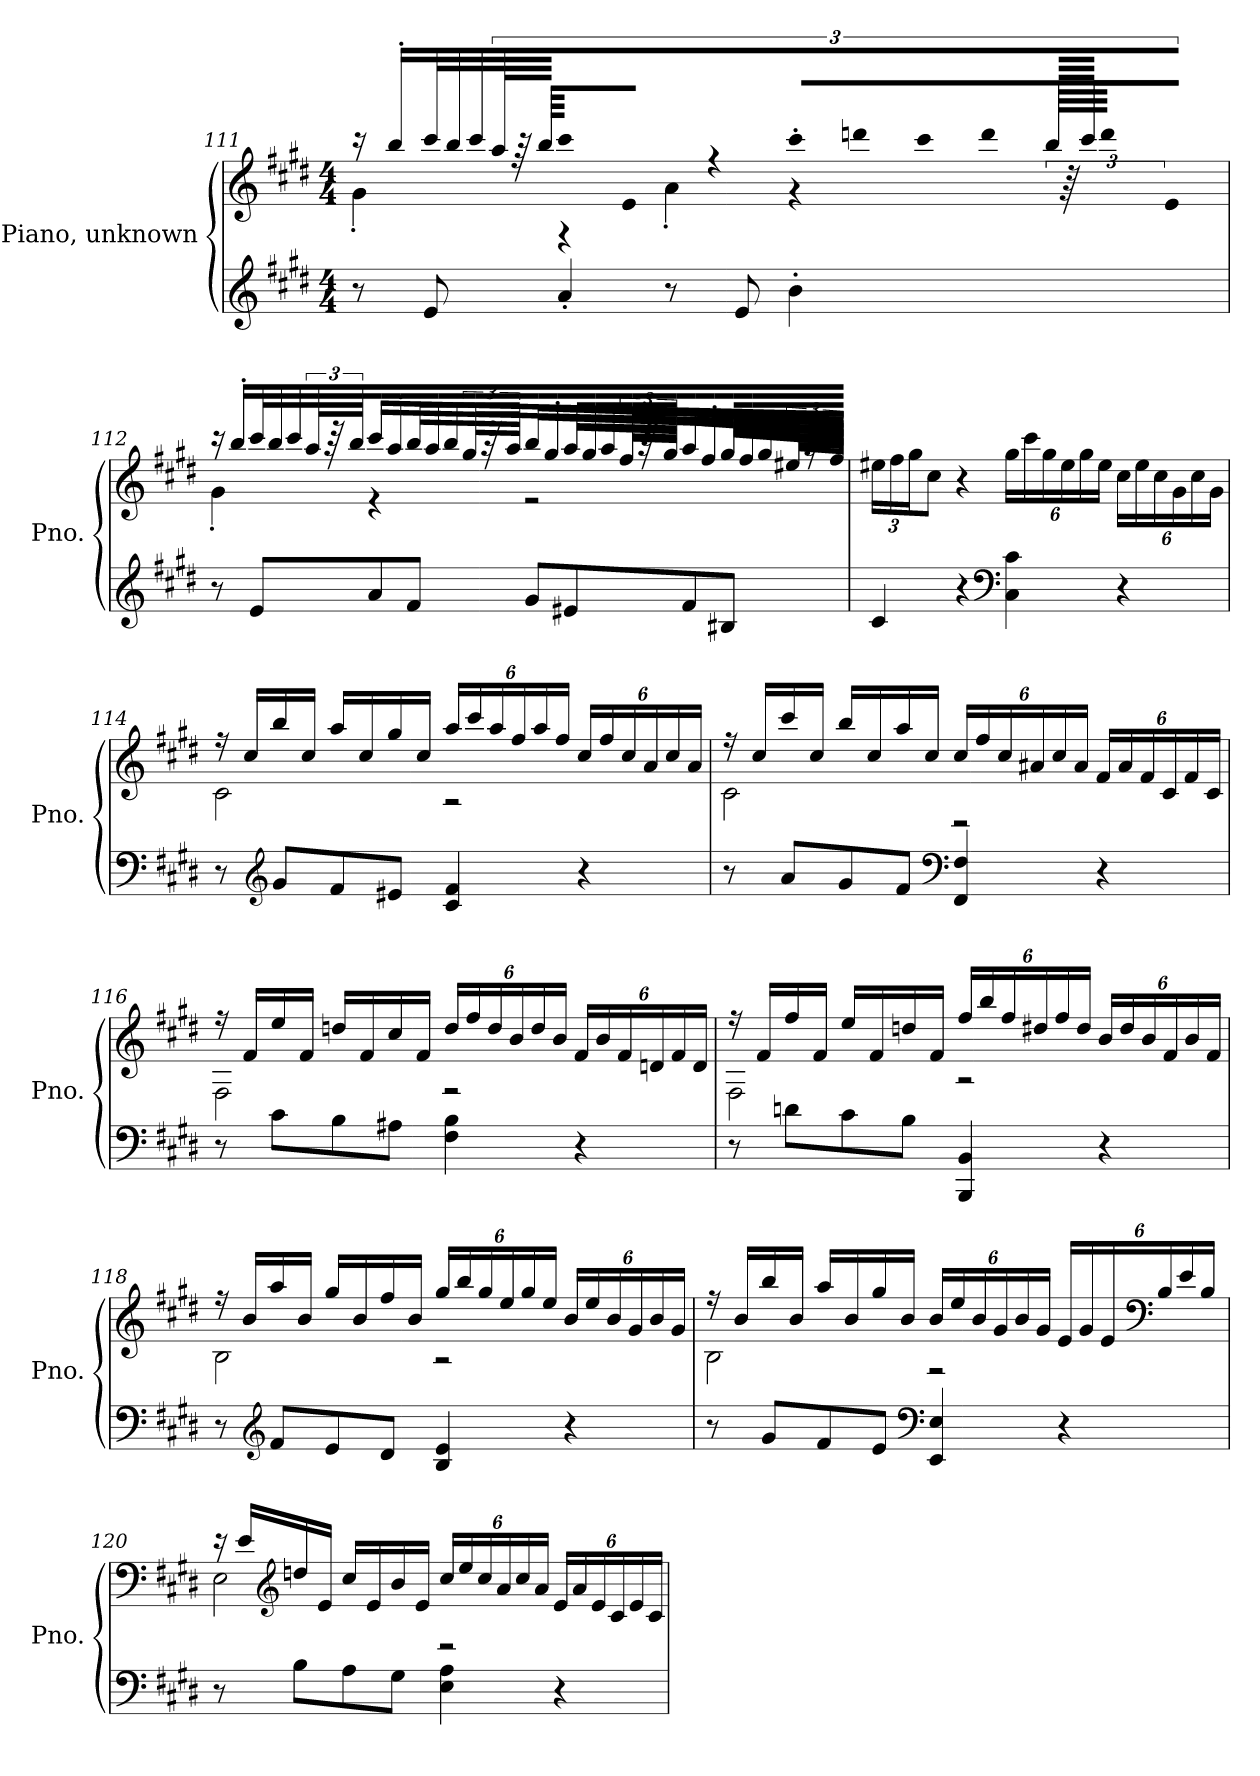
**kern	**kern
*part1	*part1
*staff2	*staff1
*I"Piano, unknown	*
*I'Pno.	*
!!LO:LB:g=z
*clefG2	*clefG2
*k[f#c#g#d#]	*k[f#c#g#d#]
*M4/4	*M4/4
=111	=111
*	*^
8r	16r	4g#'\
.	16bb'/LL	.
8e/	32ccc#/L	.
.	32bb/	.
.	32ccc#/	.
.	96aa/JJJk	.
.	96r	.
.	96bb/KKKL	.
4a'/	8ccc#/	4r
.	8e/J	.
8r	16r	4a'\
.	16ccc#'/LL	.
8e/	32dddn/L	.
.	32ccc#/	.
.	32ddd/	.
.	96bb/JJJk	.
.	96r	.
.	96ccc#/KKKL	.
4b'\	8ddd/	4r
.	8e/J	.
!!LO:LB:g=z	!!
=112	=112	=112
8r	16r	4g#'\
.	16bb'/LL	.
8e/L	32ccc#/L	.
.	32bb/	.
.	32ccc#/	.
.	96aa/JJJk	.
.	96r	.
.	96bb/	.
8a/	16ccc#/LL	4r
.	16aa'/	.
8f#/J	32bb/L	.
.	32aa/	.
.	32bb/	.
.	96gg#/JJJk	.
.	96r	.
.	96aa/	.
8g#/L	16bb/LL	2r
.	16gg#'/	.
8e#X/	32aa/L	.
.	32gg#/	.
.	32aa/	.
.	96ff#/JJJk	.
.	96r	.
.	96gg#/	.
8f#/	16aa/LL	.
.	16ff#'/	.
8B#X/J	32gg#/L	.
.	32ff#/	.
.	32gg#/	.
.	96ee#X/JJJk	.
.	96r	.
.	96ff#/	.
*	*v	*v
!!LO:PB:g=z
=113	=113
*	*Xbrackettup
4c#/	24ee#X\LL
.	24ff#\
.	24gg#\J
.	8cc#\J
4r	4r
*clefF4	*
4C#\ 4c#\	24gg#\LL
.	24ccc#\
.	24gg#\
.	24ee#\
.	24gg#\
.	24ee#\JJ
4r	24cc#\LL
.	24ee#\
.	24cc#\
.	24g#\
.	24cc#\
.	24g#\JJ
=114	=114
*	*^
8r	16r	2c#\
.	16cc#/LL	.
*clefG2	*	*
8g#/L	16bb/	.
.	16cc#/JJ	.
8f#/	16aa/LL	.
.	16cc#/	.
8e#X/J	16gg#/	.
.	16cc#/JJ	.
4c#/ 4f#/	24aa/LL	2r
.	24ccc#/	.
.	24aa/	.
.	24ff#/	.
.	24aa/	.
.	24ff#/JJ	.
4r	24cc#/LL	.
.	24ff#/	.
.	24cc#/	.
.	24a/	.
.	24cc#/	.
.	24a/JJ	.
!!LO:LB:g=z	!!
=115	=115	=115
8r	16r	2c#\
.	16cc#/LL	.
8a/L	16ccc#/	.
.	16cc#/JJ	.
8g#/	16bb/LL	.
.	16cc#/	.
8f#/J	16aa/	.
.	16cc#/JJ	.
*clefF4	*	*
4FF#/ 4F#/	24cc#/LL	2r
.	24ff#/	.
.	24cc#/	.
.	24a#X/	.
.	24cc#/	.
.	24a#/JJ	.
4r	24f#/LL	.
.	24a#/	.
.	24f#/	.
.	24c#/	.
.	24f#/	.
.	24c#/JJ	.
=116	=116	=116
8r	16r	2F#\
.	16f#/LL	.
8c#\L	16ee/	.
.	16f#/JJ	.
8B\	16ddn/LL	.
.	16f#/	.
8A#X\J	16cc#/	.
.	16f#/JJ	.
4F#\ 4B\	24dd/LL	2r
.	24ff#/	.
.	24dd/	.
.	24b/	.
.	24dd/	.
.	24b/JJ	.
4r	24f#/LL	.
.	24b/	.
.	24f#/	.
.	24dn/	.
.	24f#/	.
.	24d/JJ	.
!!LO:LB:g=z	!!
=117	=117	=117
8r	16r	2F#\
.	16f#/LL	.
8dn\L	16ff#/	.
.	16f#/JJ	.
8c#\	16ee/LL	.
.	16f#/	.
8B\J	16ddn/	.
.	16f#/JJ	.
4BBB/ 4BB/	24ff#/LL	2r
.	24bb/	.
.	24ff#/	.
.	24dd#X/	.
.	24ff#/	.
.	24dd#/JJ	.
4r	24b/LL	.
.	24dd#/	.
.	24b/	.
.	24f#/	.
.	24b/	.
.	24f#/JJ	.
=118	=118	=118
8r	16r	2B\
.	16b/LL	.
*clefG2	*	*
8f#/L	16aa/	.
.	16b/JJ	.
8e/	16gg#/LL	.
.	16b/	.
8d#/J	16ff#/	.
.	16b/JJ	.
4B/ 4e/	24gg#/LL	2r
.	24bb/	.
.	24gg#/	.
.	24ee/	.
.	24gg#/	.
.	24ee/JJ	.
4r	24b/LL	.
.	24ee/	.
.	24b/	.
.	24g#/	.
.	24b/	.
.	24g#/JJ	.
!!LO:LB:g=z	!!
=119	=119	=119
8r	16r	2B\
.	16b/LL	.
8g#/L	16bb/	.
.	16b/JJ	.
8f#/	16aa/LL	.
.	16b/	.
8e/J	16gg#/	.
.	16b/JJ	.
*clefF4	*	*
4EE/ 4E/	24b/LL	2r
.	24ee/	.
.	24b/	.
.	24g#/	.
.	24b/	.
.	24g#/JJ	.
4r	24e/LL	.
.	24g#/	.
.	24e/	.
*	*clefF4	*
.	24B/	.
.	24e/	.
.	24B/JJ	.
=120	=120	=120
8r	16r	2E\
.	16e/LL	.
*	*clefG2	*
8B\L	16ddn/	.
.	16e/JJ	.
8A\	16cc#/LL	.
.	16e/	.
8G#\J	16b/	.
.	16e/JJ	.
4E\ 4A\	24cc#/LL	2r
.	24ee/	.
.	24cc#/	.
.	24a/	.
.	24cc#/	.
.	24a/JJ	.
4r	24e/LL	.
.	24a/	.
.	24e/	.
.	24c#/	.
.	24e/	.
.	24c#/JJ	.
*	*v	*v
=	=
*-	*-
